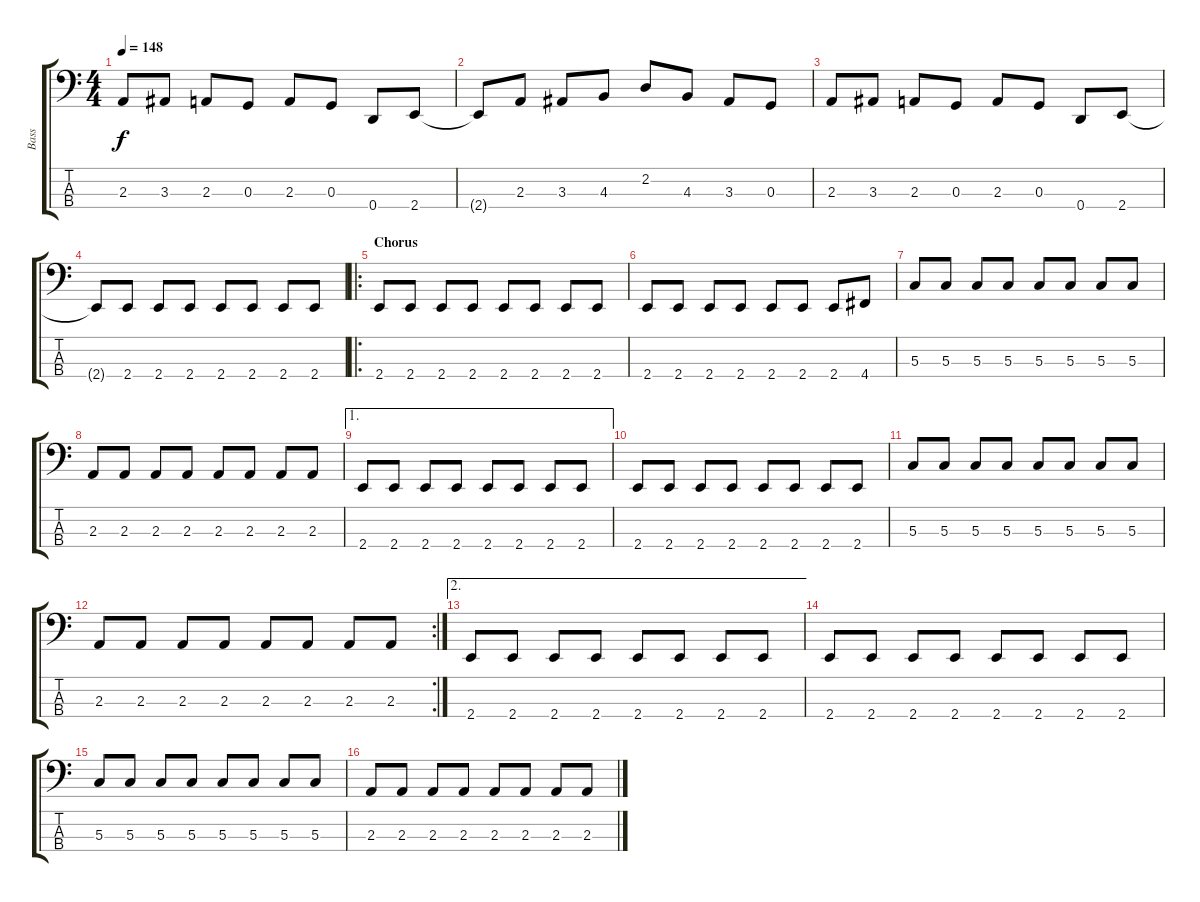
\track ("Bass" "Bass") {instrument electricbassfinger}
\staff {score tabs}
\tuning (F2 C2 G1 D1) {hide}
\ts (4 4)
\tempo 148
\clef f4
\ks c
2.3.8{dy f} 3.3.8 2.3.8 0.3.8 2.3.8 0.3.8 0.4.8 2.4.8 |
2.4{t}.8 2.3.8 3.3.8 4.3.8 2.2.8 4.3.8 3.3.8 0.3.8 |
2.3.8 3.3.8 2.3.8 0.3.8 2.3.8 0.3.8 0.4.8 2.4.8 |
2.4{t}.8 2.4.8 2.4.8 2.4.8 2.4.8 2.4.8 2.4.8 2.4.8 |
\ro
\section ("" "Chorus")
2.4.8 2.4.8 2.4.8 2.4.8 2.4.8 2.4.8 2.4.8 2.4.8 |
2.4.8 2.4.8 2.4.8 2.4.8 2.4.8 2.4.8 2.4.8 4.4.8 |
5.3.8 5.3.8 5.3.8 5.3.8 5.3.8 5.3.8 5.3.8 5.3.8 |
2.3.8 2.3.8 2.3.8 2.3.8 2.3.8 2.3.8 2.3.8 2.3.8 |
\ae 1
2.4.8 2.4.8 2.4.8 2.4.8 2.4.8 2.4.8 2.4.8 2.4.8 |
2.4.8 2.4.8 2.4.8 2.4.8 2.4.8 2.4.8 2.4.8 2.4.8 |
5.3.8 5.3.8 5.3.8 5.3.8 5.3.8 5.3.8 5.3.8 5.3.8 |
\rc 2
2.3.8 2.3.8 2.3.8 2.3.8 2.3.8 2.3.8 2.3.8 2.3.8 |
\ae 2
2.4.8 2.4.8 2.4.8 2.4.8 2.4.8 2.4.8 2.4.8 2.4.8 |
2.4.8 2.4.8 2.4.8 2.4.8 2.4.8 2.4.8 2.4.8 2.4.8 |
5.3.8 5.3.8 5.3.8 5.3.8 5.3.8 5.3.8 5.3.8 5.3.8 |
2.3.8 2.3.8 2.3.8 2.3.8 2.3.8 2.3.8 2.3.8 2.3.8
